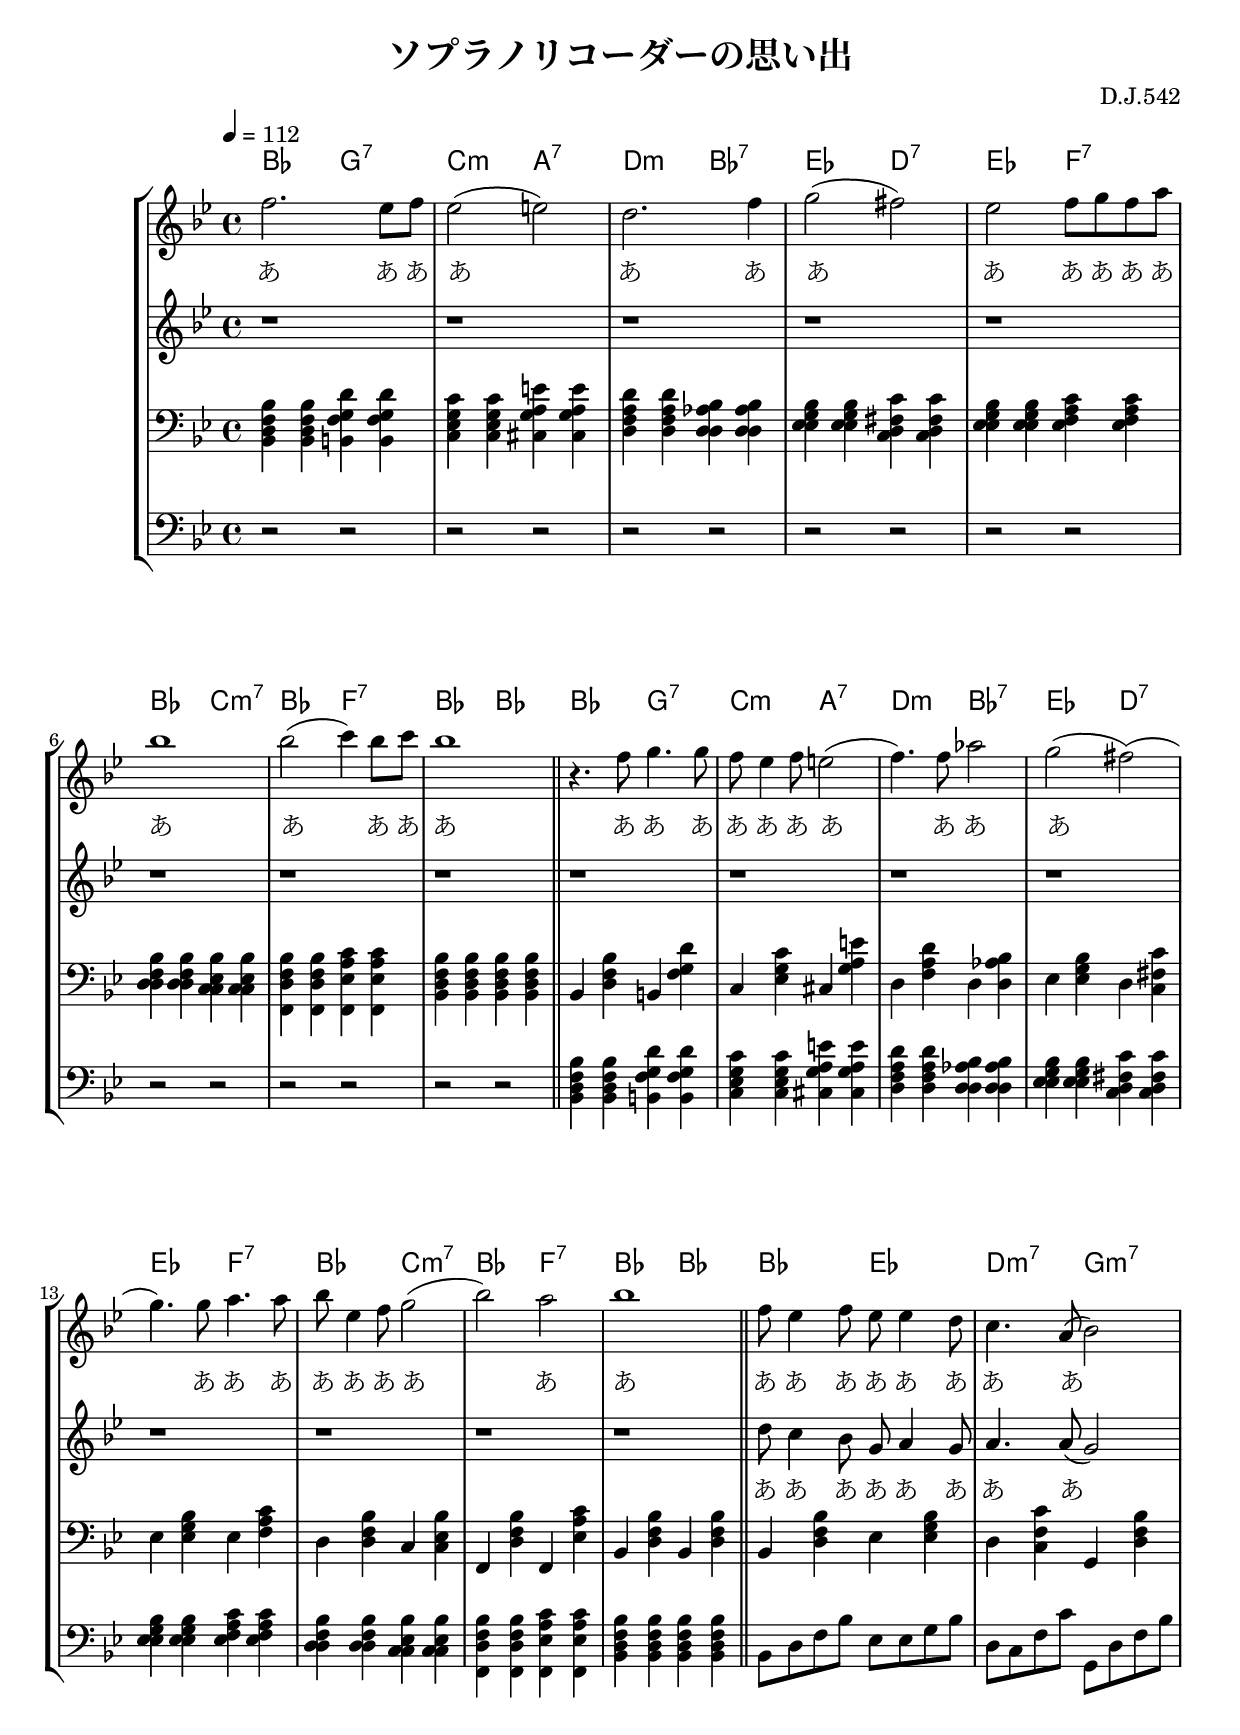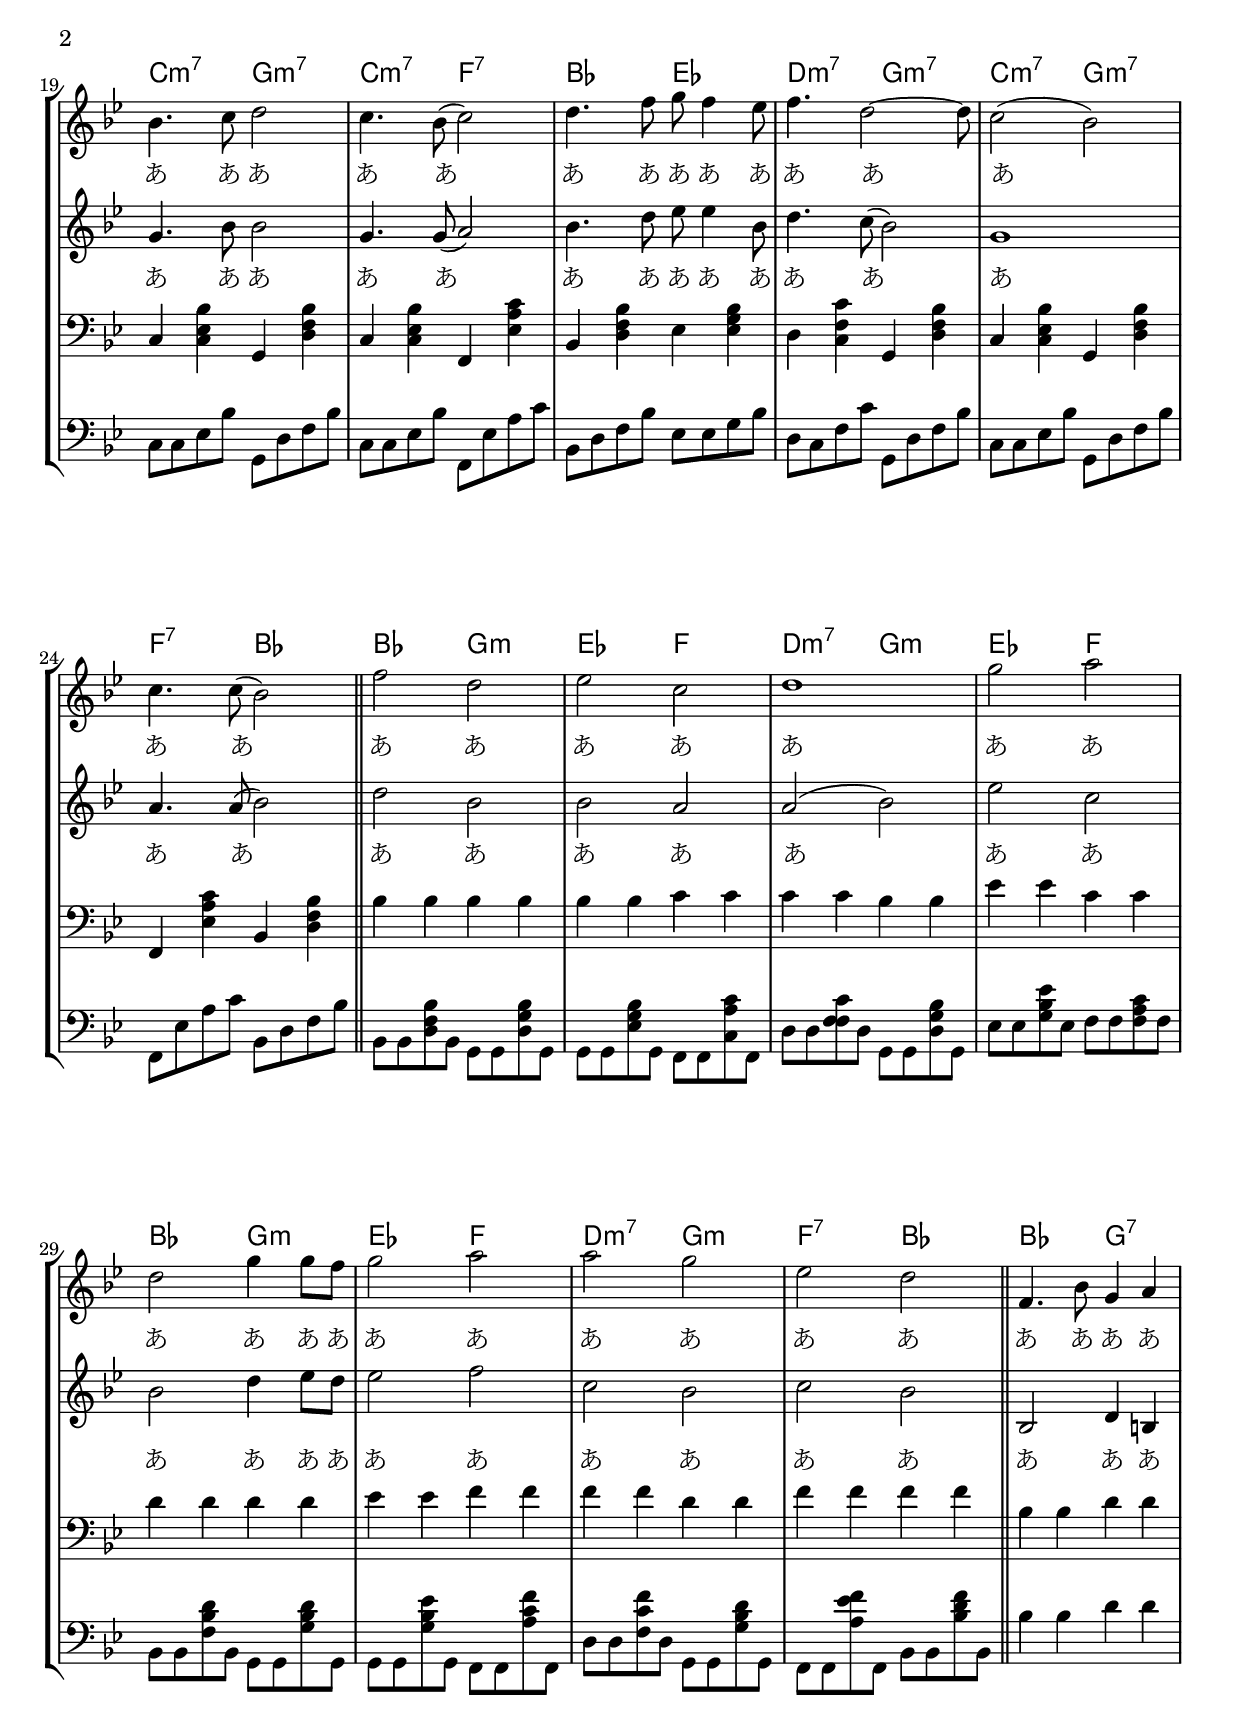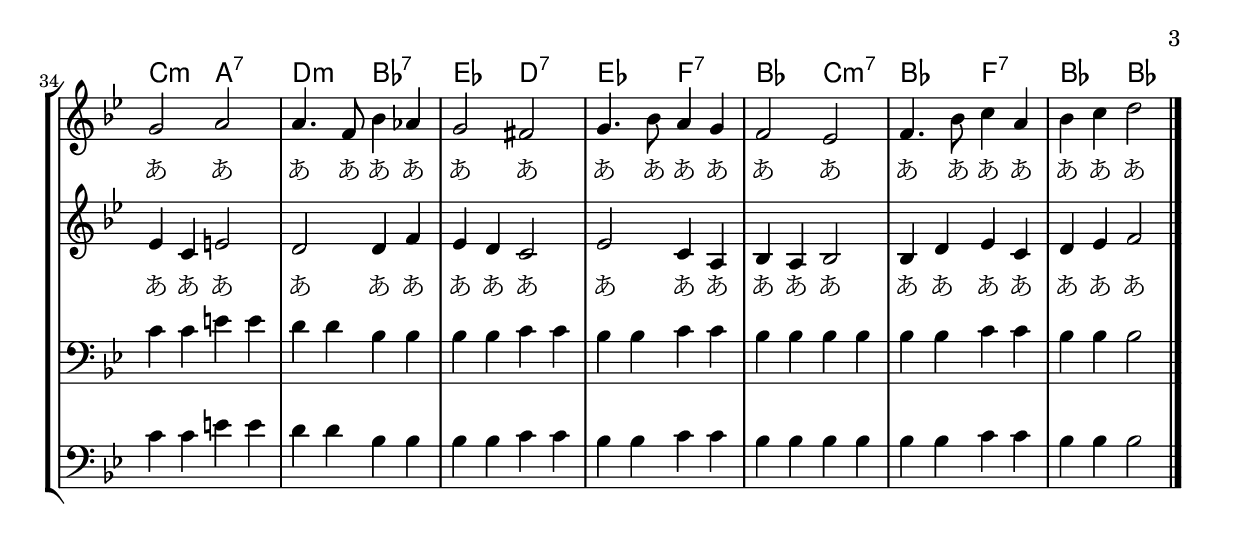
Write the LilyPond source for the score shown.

\version "2.12.1"

\header {
	title = \markup {ソプラノリコーダーの思い出}
	composer = \markup \center-column {D.J.542}
}

harmony = \chordmode {
	bes2 g:7 c:m a:7 d:m bes:7 es d:7 es f:7 bes c:min7 bes f:7 bes bes 

	bes g:7 c:m a:7 d:m bes:7 es d:7 es f:7 bes c:min7 bes f:7 bes bes 

	bes es d:min7 g:min7 c:min7 g:min7 c:min7 f:7 bes es d:min7 g:min7 c:min7 g:min7 f:7 bes 

	bes g:m es f d:min7 g:m es f bes g:m es f d:min7 g:m f:7 bes 

	bes g:7 c:m a:7 d:m bes:7 es d:7 es f:7 bes c:min7 bes f:7 bes bes 
}

melody = {
	\set Staff.midiInstrument = #"Recorder"
		\key bes \major
	\tempo 4 = 112
f''2.  es''8  f''8 
	es''2  (e''2) 
	d''2.  f''4 
	g''2  (fis''2) 
	es''2  f''8  g''8  f''8  a''8 
	bes''1 
	bes''2  (c'''4)  bes''8  c'''8 
	bes''1
	\set Staff.midiInstrument = #"Recorder"
	r4. f''8  g''4.  g''8 
	f''8  es''4  f''8  e''2 
	(f''4.)  f''8  as''2 
	g''2  (fis''2) 
	(g''4.)  g''8  a''4.  a''8 
	bes''8  es''4  f''8  g''2 
	(bes''2)  a''2 
	bes''1
	\set Staff.midiInstrument = #"Recorder"
	f''8  es''4  f''8  es''8  es''4  d''8 
	c''4.  a'8  (bes'2) 
	bes'4.  c''8  d''2 
	c''4.  bes'8  (c''2) 
	d''4.  f''8  g''8  f''4  es''8 
	f''4.  d''2~d''8 
	c''2  (bes'2) 
	c''4.  c''8  (bes'2)
	\set Staff.midiInstrument = #"Recorder"
	f''2  d''2 
	es''2  c''2 
	d''1 
	g''2  a''2 
	d''2  g''4  g''8  f''8 
	g''2  a''2 
	a''2  g''2 
	es''2  d''2
	\set Staff.midiInstrument = #"Acoustic grand"
	f'4.  bes'8  g'4  a'4 
	g'2  a'2 
	a'4.  f'8  bes'4  as'4 
	g'2  fis'2 
	g'4.  bes'8  a'4  g'4 
	f'2  es'2 
	f'4.  bes'8  c''4  a'4 
	bes'4  c''4  d''2
	\bar "|."
}

words = \lyricmode {
	あ  あ  あ  あ  あ  あ  あ  あ  あ  あ  あ  あ  あ  あ  あ  あ  あ  
	あ  あ  あ  あ  あ  あ  あ  あ  あ  あ  あ  あ  あ  あ  あ  あ  あ  あ  あ  
	あ  あ  あ  あ  あ  あ  あ  あ  あ  あ  あ  あ  あ  あ  あ  あ  あ  あ  あ  あ  あ  あ  あ  
	あ  あ  あ  あ  あ  あ  あ  あ  あ  あ  あ  あ  あ  あ  あ  あ  あ  
	あ  あ  あ  あ  あ  あ  あ  あ  あ  あ  あ  あ  あ  あ  あ  あ  あ  あ  あ  あ  あ  あ  あ  あ  あ  
}

secondmelody = {
	\key bes \major
	\tempo 4 = 112
	r1 | r1 | r1 | r1 | r1 | r1 | r1 | r1   
	r1 | r1 | r1 | r1 | r1 | r1 | r1 | r1   
	\set Staff.midiInstrument = #"Recorder"
	d''8  c''4  bes'8  g'8  a'4  g'8 
	a'4.  a'8  (g'2) 
	g'4.  bes'8  bes'2 
	g'4.  g'8  (a'2) 
	bes'4.  d''8  es''8  es''4  bes'8 
	d''4.  c''8  (bes'2) 
	g'1 
	a'4.  a'8  (bes'2)
	\set Staff.midiInstrument = #"Recorder"
	d''2  bes'2 
	bes'2  a'2 
	a'2  (bes'2) 
	es''2  c''2 
	bes'2  d''4  es''8  d''8 
	es''2  f''2 
	c''2  bes'2 
	c''2  bes'2
	\set Staff.midiInstrument = #"Acoustic grand"
	bes2  d'4  b4 
	es'4  c'4  e'2 
	d'2  d'4  f'4 
	es'4  d'4  c'2 
	es'2  c'4  a4 
	bes4  a4  bes2 
	bes4  d'4  es'4  c'4 
	d'4  es'4  f'2
	\bar "|."
}

secondwords = \lyricmode {
	
	
	あ  あ  あ  あ  あ  あ  あ  あ  あ  あ  あ  あ  あ  あ  あ  あ  あ  あ  あ  あ  あ  あ  あ  
	あ  あ  あ  あ  あ  あ  あ  あ  あ  あ  あ  あ  あ  あ  あ  あ  あ  
	あ  あ  あ  あ  あ  あ  あ  あ  あ  あ  あ  あ  あ  あ  あ  あ  あ  あ  あ  あ  あ  あ  あ  あ  あ  
}

tempochange = {
	\tempo 4 = 112
	r1 | r1 | r1 | r1 | r1 | r1 | r1 | r1 \bar "||"
	\tempo 4 = 112
	r1 | r1 | r1 | r1 | r1 | r1 | r1 | r1 \bar "||"
	\tempo 4 = 112
	r1 | r1 | r1 | r1 | r1 | r1 | r1 | r1 \bar "||"
	\tempo 4 = 112
	r1 | r1 | r1 | r1 | r1 | r1 | r1 | r1 \bar "||"
	\tempo 4 = 112
	r1 | r1 | r1 | r1 | r1 | r1 | r1 | r1 \bar "|."
}

mainacc = {
	\clef bass
	\set Staff.midiInstrument = #"Acoustic grand"
	\key bes \major
	\tempo 4 = 112
	<bes, d f bes>4 <bes, d f bes>4
	<b, f g d'>4 <b, f g d'>4
	<c es g c'>4 <c es g c'>4
	<cis g a e'>4 <cis g a e'>4
	<d f a d'>4 <d f a d'>4
	<d d as bes>4 <d d as bes>4
	<es es g bes>4 <es es g bes>4
	<d c fis c'>4 <d c fis c'>4
	<es es g bes>4 <es es g bes>4
	<es f a c'>4 <es f a c'>4
	<d d f bes>4 <d d f bes>4
	<c c es bes>4 <c c es bes>4
	<f, d f bes>4 <f, d f bes>4
	<f, es a c'>4 <f, es a c'>4
	<bes, d f bes>4 <bes, d f bes>4
	<bes, d f bes>4 <bes, d f bes>4
	\bar "||"

	\set Staff.midiInstrument = #"Trombone"
	bes,4 <d f bes>4
	b,4 <f g d'>4
	c4 <es g c'>4
	cis4 <g a e'>4
	d4 <f a d'>4
	d4 <d as bes>4
	es4 <es g bes>4
	d4 <c fis c'>4
	es4 <es g bes>4
	es4 <f a c'>4
	d4 <d f bes>4
	c4 <c es bes>4
	f,4 <d f bes>4
	f,4 <es a c'>4
	bes,4 <d f bes>4
	bes,4 <d f bes>4
	\bar "||"

	\set Staff.midiInstrument = #"Trombone"
	bes,4 <d f bes>4
	es4 <es g bes>4
	d4 <c f c'>4
	g,4 <d f bes>4
	c4 <c es bes>4
	g,4 <d f bes>4
	c4 <c es bes>4
	f,4 <es a c'>4
	bes,4 <d f bes>4
	es4 <es g bes>4
	d4 <c f c'>4
	g,4 <d f bes>4
	c4 <c es bes>4
	g,4 <d f bes>4
	f,4 <es a c'>4
	bes,4 <d f bes>4
	\bar "||"

	\set Staff.midiInstrument = #"Acoustic grand"
	bes4 bes4
	bes4 bes4
	bes4 bes4
	c'4 c'4
	c'4 c'4
	bes4 bes4
	es'4 es'4
	c'4 c'4
	d'4 d'4
	d'4 d'4
	es'4 es'4
	f'4 f'4
	f'4 f'4
	d'4 d'4
	f'4 f'4
	f'4 f'4
	\bar "||"

	\set Staff.midiInstrument = #"Celesta"
	bes4 bes4
	d'4 d'4
	c'4 c'4
	e'4 e'4
	d'4 d'4
	bes4 bes4
	bes4 bes4
	c'4 c'4
	bes4 bes4
	c'4 c'4
	bes4 bes4
	bes4 bes4
	bes4 bes4
	c'4 c'4
	bes4 bes4
	bes2
	\bar "|."
}

subacc = {
	\clef bass
	\set Staff.midiInstrument = #"Acoustic grand"
	\key bes \major
	\tempo 4 = 112
	r2
	r2
	r2
	r2
	r2
	r2
	r2
	r2
	r2
	r2
	r2
	r2
	r2
	r2
	r2
	r2
	\bar "||"

	\set Staff.midiInstrument = #"Bright Acoustic"
	<bes, d f bes>4 <bes, d f bes>4
	<b, f g d'>4 <b, f g d'>4
	<c es g c'>4 <c es g c'>4
	<cis g a e'>4 <cis g a e'>4
	<d f a d'>4 <d f a d'>4
	<d d as bes>4 <d d as bes>4
	<es es g bes>4 <es es g bes>4
	<d c fis c'>4 <d c fis c'>4
	<es es g bes>4 <es es g bes>4
	<es f a c'>4 <es f a c'>4
	<d d f bes>4 <d d f bes>4
	<c c es bes>4 <c c es bes>4
	<f, d f bes>4 <f, d f bes>4
	<f, es a c'>4 <f, es a c'>4
	<bes, d f bes>4 <bes, d f bes>4
	<bes, d f bes>4 <bes, d f bes>4
	\bar "||"

	\set Staff.midiInstrument = #"Marimba"
	bes,8 d8 f8 bes8
	es8 es8 g8 bes8
	d8 c8 f8 c'8
	g,8 d8 f8 bes8
	c8 c8 es8 bes8
	g,8 d8 f8 bes8
	c8 c8 es8 bes8
	f,8 es8 a8 c'8
	bes,8 d8 f8 bes8
	es8 es8 g8 bes8
	d8 c8 f8 c'8
	g,8 d8 f8 bes8
	c8 c8 es8 bes8
	g,8 d8 f8 bes8
	f,8 es8 a8 c'8
	bes,8 d8 f8 bes8
	\bar "||"

	\set Staff.midiInstrument = #"Marimba"
	bes,8 bes,8 <d f bes>8 bes,8
	g,8 g,8 <d g bes>8 g,8
	g,8 g,8 <es g bes>8 g,8
	f,8 f,8 <c a c'>8 f,8
	d8 d8 <f f c'>8 d8
	g,8 g,8 <d g bes>8 g,8
	es8 es8 <g bes es'>8 es8
	f8 f8 <f a c'>8 f8
	bes,8 bes,8 <f bes d'>8 bes,8
	g,8 g,8 <g bes d'>8 g,8
	g,8 g,8 <g bes es'>8 g,8
	f,8 f,8 <a c' f'>8 f,8
	d8 d8 <f c' f'>8 d8
	g,8 g,8 <g bes d'>8 g,8
	f,8 f,8 <a es' f'>8 f,8
	bes,8 bes,8 <bes d' f'>8 bes,8
	\bar "||"

	\set Staff.midiInstrument = #"Marimba"
	bes4 bes4
	d'4 d'4
	c'4 c'4
	e'4 e'4
	d'4 d'4
	bes4 bes4
	bes4 bes4
	c'4 c'4
	bes4 bes4
	c'4 c'4
	bes4 bes4
	bes4 bes4
	bes4 bes4
	c'4 c'4
	bes4 bes4
	bes2
	\bar "|."
}

percA = {
	\drummode {
	r1 |r1 |r1 |r1 |r1 |r1 |r1 |r1 \bar "||"
	r1 |r1 |r1 |r1 |r1 |r1 |r1 |r1 \bar "||"
	hh8 hh8 hh8 hh8 hh8 hh8 hh8 hh8  |hh8 hh8 hh8 hh8 hh4 hh8 hh8  |hh8 hh8 hh8 hh8 hh8 hh8 hh8 hh8  |hh8 hh8 hh8 hh2 r8  |hh8 hh8 hh8 hh8 hh8 hh8 hh8 hh8  |hh8 hh8 hh8 hh8 hh4 hh8 hh8  |hh8 hh8 hh8 hh8 hh8 hh8 hh8 hh8  |r8 hh2. r8  \bar "||"
	hh8 hh8 hh8 hh8 hh8 hh8 hh8 hh8  |hh8 hh8 hh8 hh8 hh4 hh8 hh8  |hh8 hh8 hh8 hh8 hh8 hh8 hh8 hh8  |hh8 hh8 hh8 hh2 r8  |hh8 hh8 hh8 hh8 hh8 hh8 hh8 hh8  |hh8 hh8 hh8 hh8 hh4 hh8 hh8  |hh8 hh8 hh8 hh8 hh8 hh8 hh8 hh8  |r8 hh2. r8  \bar "||"
	hh8 hh8 hh8 hh8 hh8 hh8 hh8 hh8  |hh8 hh8 hh8 hh8 hh4 hh8 hh8  |hh8 hh8 hh8 hh8 hh8 hh8 hh8 hh8  |hh8 hh8 hh8 hh2 r8  |hh8 hh8 hh8 hh8 hh8 hh8 hh8 hh8  |hh8 hh8 hh8 hh8 hh4 hh8 hh8  |hh8 hh8 hh8 hh8 hh8 hh8 hh8 hh8  |r8 hh2. r8  \bar "|."
	}
}

percB = {
	\drummode {
	r1 |r1 |r1 |r1 |r1 |r1 |r1 |r1 \bar "||"
	r1 |r1 |r1 |r1 |r1 |r1 |r1 |r1 \bar "||"
	r4 sn8. sn8 sn8. sn8. sn16  |r4 sn8. sn8 sn8. sn4  |r4 sn8. sn8 sn8. sn8. sn16  |r8 sn8 sn4 sn8 sn16 sn8 sn8 sn16  |r4 sn8. sn8 sn8. sn8. sn16  |r4 sn8. sn8 sn8. sn4  |r4 sn8. sn8 sn8. sn8. sn16  |r4 sn2 sn4  \bar "||"
	r4 sn8. sn8 sn8. sn8. sn16  |r4 sn8. sn8 sn8. sn4  |r4 sn8. sn8 sn8. sn8. sn16  |r8 sn8 sn4 sn8 sn16 sn8 sn8 sn16  |r4 sn8. sn8 sn8. sn8. sn16  |r4 sn8. sn8 sn8. sn4  |r4 sn8. sn8 sn8. sn8. sn16  |r4 sn2 sn4  \bar "||"
	r4 sn8. sn8 sn8. sn8. sn16  |r4 sn8. sn8 sn8. sn4  |r4 sn8. sn8 sn8. sn8. sn16  |r8 sn8 sn4 sn8 sn16 sn8 sn8 sn16  |r4 sn8. sn8 sn8. sn8. sn16  |r4 sn8. sn8 sn8. sn4  |r4 sn8. sn8 sn8. sn8. sn16  |r4 sn2 sn4  \bar "|."
	}
}

percC = {
	\drummode {
	r1 |r1 |r1 |r1 |r1 |r1 |r1 |r1 \bar "||"
	r1 |r1 |r1 |r1 |r1 |r1 |r1 |r1 \bar "||"
	bd8 bd4 bd2 bd8  |bd8 bd2 bd4.  |bd8 bd4 bd2 bd8  |bd4 r16 bd8. bd2  |bd8 bd4 bd2 bd8  |bd8 bd2 bd4.  |bd8 bd4 bd2 bd8  |bd8 bd4. bd4. bd8  \bar "||"
	bd8 bd4 bd2 bd8  |bd8 bd2 bd4.  |bd8 bd4 bd2 bd8  |bd4 r16 bd8. bd2  |bd8 bd4 bd2 bd8  |bd8 bd2 bd4.  |bd8 bd4 bd2 bd8  |bd8 bd4. bd4. bd8  \bar "||"
	bd8 bd4 bd2 bd8  |bd8 bd2 bd4.  |bd8 bd4 bd2 bd8  |bd4 r16 bd8. bd2  |bd8 bd4 bd2 bd8  |bd8 bd2 bd4.  |bd8 bd4 bd2 bd8  |bd8 bd4. bd4. bd8  \bar "|."
	}
}

percD = {
	\drummode {
	r1 |r1 |r1 |r1 |r1 |r1 |r1 |r1 \bar "||"
	r1 |r1 |r1 |r1 |r1 |r1 |r1 |r1 \bar "||"
	r1  |r2 r8 hho4.  |r1  |r4. r16 hho2 r16  |r1  |r2 r8 hho4.  |r1  |r4. r16 hho2 r16  \bar "||"
	r1  |r2 r8 hho4.  |r1  |r4. r16 hho2 r16  |r1  |r2 r8 hho4.  |r1  |r4. r16 hho2 r16  \bar "||"
	r1  |r2 r8 hho4.  |r1  |r4. r16 hho2 r16  |r1  |r2 r8 hho4.  |r1  |r4. r16 hho2 r16  \bar "|."
	}
}

percE = {
	\drummode {
	r1 |r1 |r1 |r1 |r1 |r1 |r1 |r1 \bar "||"
	r1 |r1 |r1 |r1 |r1 |r1 |r1 |r1 \bar "||"
	r1 |r1 |r1 |r1 |r1 |r1 |r1 |cymc1  \bar "||"
	r1 |r1 |r1 |r1 |r1 |r1 |r1 |cymc1  \bar "||"
	r1 |r1 |r1 |r1 |r1 |r1 |r1 |cymc1  \bar "|."
	}
}

percF = {
	\drummode {
	r1 | r1 | r1 | r1 | r1 | r1 | r1 | r1 \bar "||"
	r1 | r1 | r1 | r1 | r1 | r1 | r1 | r1 \bar "||"
	r1 |r1 |r1 |r1 |r1 |r1 |r1 |r4 r16 tommh16 tommh4. tommh4  \bar "||"
	r1 |r1 |r1 |r1 |r1 |r1 |r1 |r4 r16 tommh16 tommh4. tommh4  \bar "||"
	r1 |r1 |r1 |r1 |r1 |r1 |r1 |r4 r16 tommh16 tommh4. tommh4  \bar "|."
	}
}

percG = {
	\drummode {
	r1 | r1 | r1 | r1 | r1 | r1 | r1 | r1 \bar "||"
	r1 | r1 | r1 | r1 | r1 | r1 | r1 | r1 \bar "||"
	r1 |r1 |r1 |r1 |r1 |r1 |r1 |r4. r16 tomml4. tomml8.  \bar "||"
	r1 |r1 |r1 |r1 |r1 |r1 |r1 |r4. r16 tomml4. tomml8.  \bar "||"
	r1 |r1 |r1 |r1 |r1 |r1 |r1 |r4. r16 tomml4. tomml8.  \bar "|."
	}
}

percH = {
	\drummode {
	r1 | r1 | r1 | r1 | r1 | r1 | r1 | r1 \bar "||"
	r1 | r1 | r1 | r1 | r1 | r1 | r1 | r1 \bar "||"
	r1 |r1 |r1 |r1 |r1 |r1 |r1 |r2 r16 toml8 toml4 r16  \bar "||"
	r1 |r1 |r1 |r1 |r1 |r1 |r1 |r2 r16 toml8 toml4 r16  \bar "||"
	r1 |r1 |r1 |r1 |r1 |r1 |r1 |r2 r16 toml8 toml4 r16  \bar "|."
	}
}

percI = {
	\drummode {
	r1 | r1 | r1 | r1 | r1 | r1 | r1 | r1 \bar "||"
	r1 | r1 | r1 | r1 | r1 | r1 | r1 | r1 \bar "||"
	r1 |r1 |r1 |r1 |r1 |r1 |r1 |r2 r8 tomfh4 tomfh8  \bar "||"
	r1 |r1 |r1 |r1 |r1 |r1 |r1 |r2 r8 tomfh4 tomfh8  \bar "||"
	r1 |r1 |r1 |r1 |r1 |r1 |r1 |r2 r8 tomfh4 tomfh8  \bar "|."
	}
}

\score {
	<<
		\new StaffGroup <<
			\new ChordNames {\harmony}
			\new Voice = "melody" {\melody}
			\new Lyrics \lyricsto "melody" \words
			\new Voice = "secondmelody" {\secondmelody}
			\new Lyrics \lyricsto "secondmelody" \secondwords
			\new Staff = "mainacc" {\mainacc}
			\new Staff = "subacc" {\subacc}
		>>
	>>
	\layout { }
}
